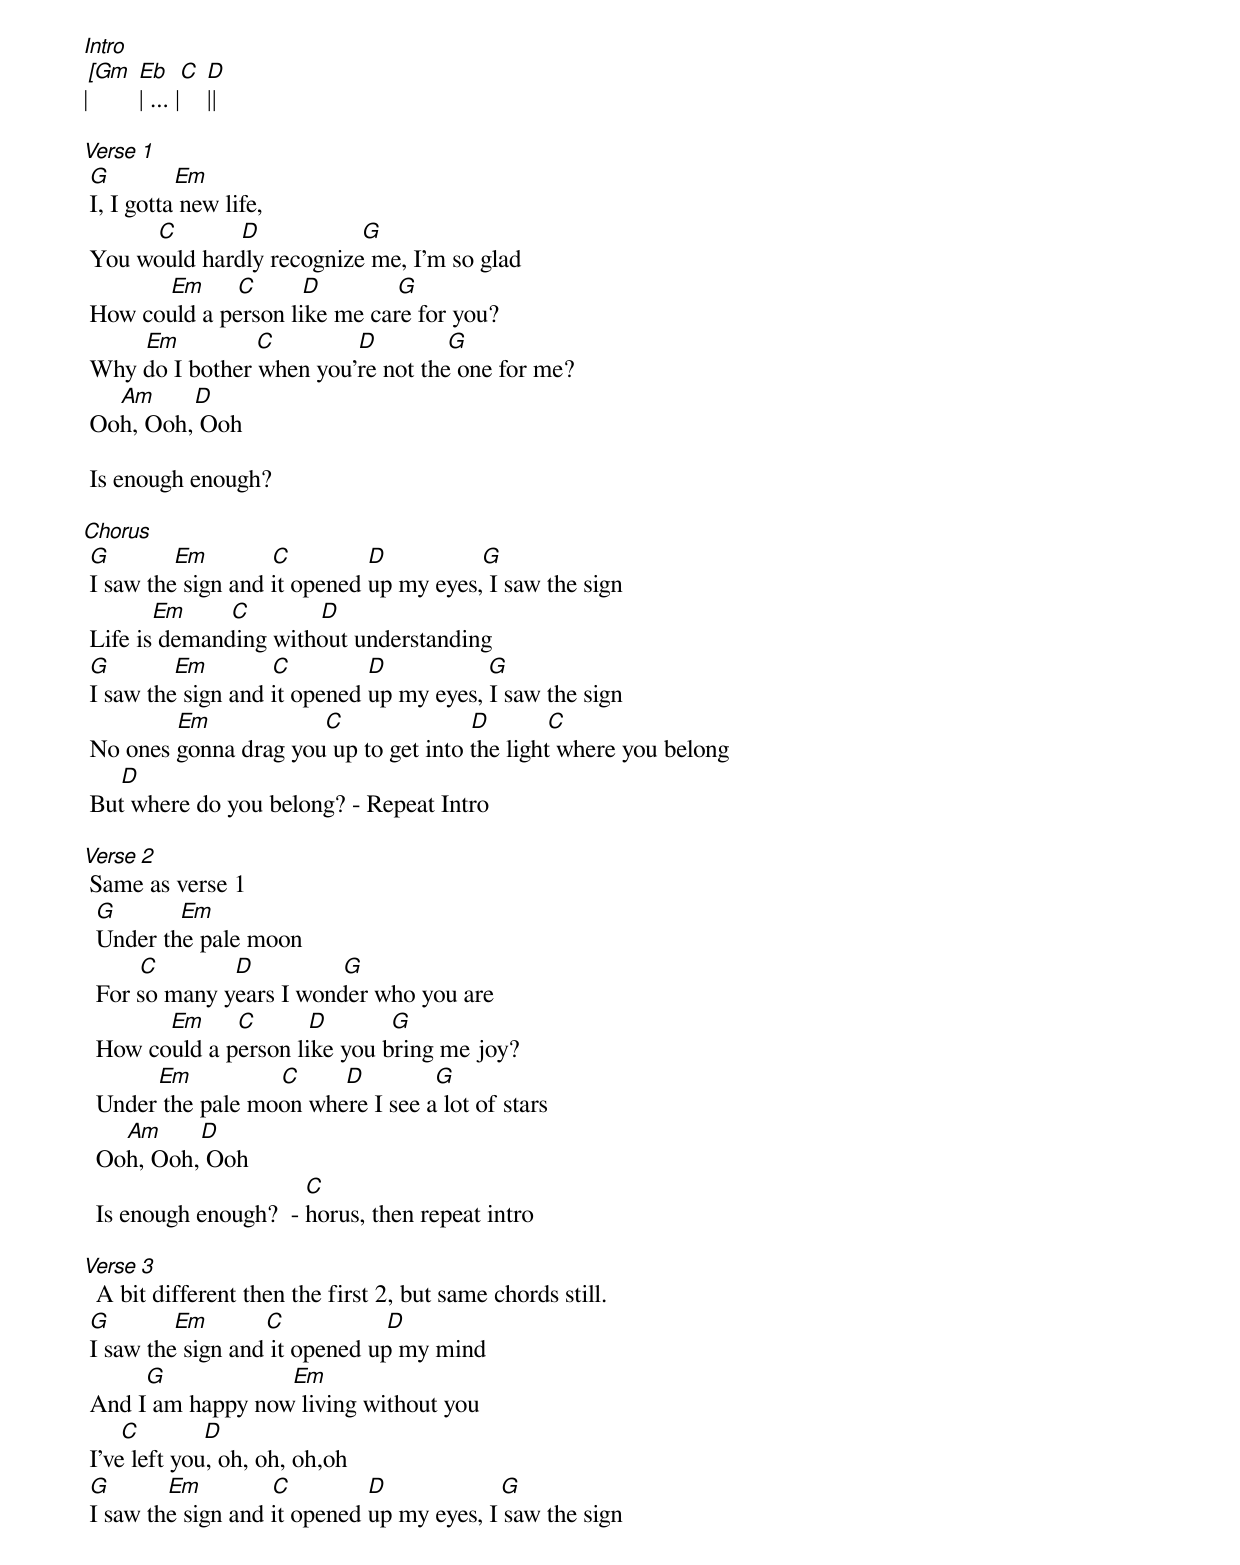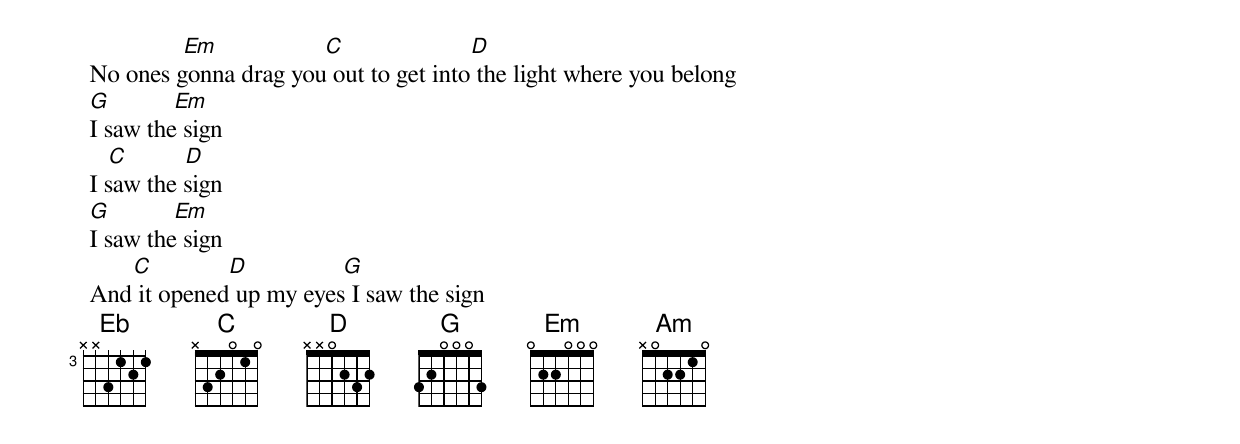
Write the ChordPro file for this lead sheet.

[Intro]
|[[Gm] [Eb]| ... |[C] [D]||

[Verse 1]
 [G]          [Em]
 I, I gotta new life,
            [C]          [D]                [G]
 You would hardly recognize me, I'm so glad
              [Em]     [C]       [D]            [G]
 How could a person like me care for you?
          [Em]            [C]             [D]           [G]
 Why do I bother when you're not the one for me?
      [Am]      [D]
 Ooh, Ooh, Ooh

 Is enough enough?

[Chorus]
 [G]          [Em]          [C]            [D]               [G]
 I saw the sign and it opened up my eyes, I saw the sign
           [Em]       [C]           [D]
 Life is demanding without understanding
 [G]          [Em]          [C]            [D]                [G]
 I saw the sign and it opened up my eyes, I saw the sign
               [Em]                  [C]                    [D]         [C]
 No ones gonna drag you up to get into the light where you belong
      [D]
 But where do you belong? - Repeat Intro

[Verse 2] Same as verse 1
  [G]          [Em]
  Under the pale moon
         [C]            [D]              [G]
  For so many years I wonder who you are
              [Em]     [C]        [D]          [G]
  How could a person like you bring me joy?
            [Em]              [C]       [D]           [G]
  Under the pale moon where I see a lot of stars
       [Am]      [D]
  Ooh, Ooh, Ooh
  Is enough enough?  - [C]horus, then repeat intro

[Verse 3]  A bit different then the first 2, but same chords still.
 [G]          [Em]         [C]                [D]
 I saw the sign and it opened up my mind
          [G]                    [Em]
 And I am happy now living without you
      [C]          [D]
 I've left you, oh, oh, oh,oh
 [G]         [Em]           [C]            [D]                  [G]
 I saw the sign and it opened up my eyes, I saw the sign
                [Em]                 [C]                    [D]
 No ones gonna drag you out to get into the light where you belong
 [G]          [Em]
 I saw the sign
    [C]         [D]
 I saw the sign
 [G]          [Em]
 I saw the sign
        [C]            [D]               [G]
 And it opened up my eyes I saw the sign
